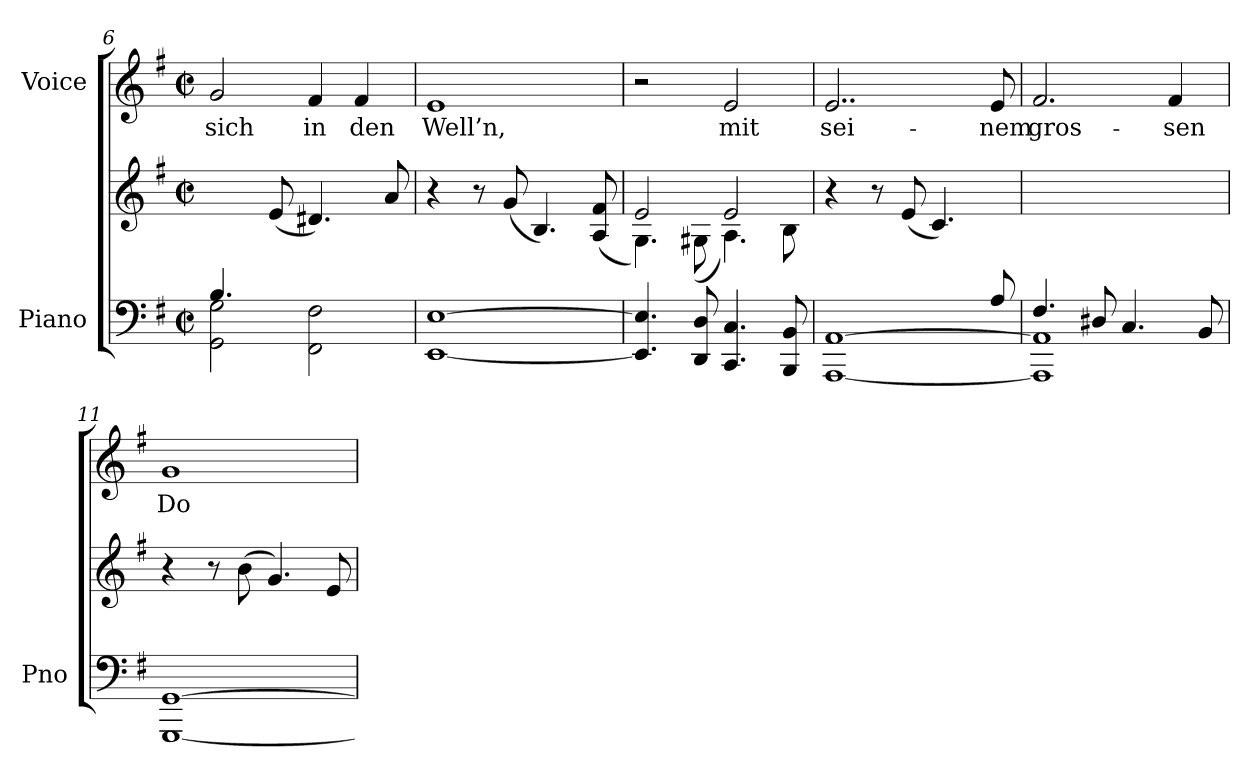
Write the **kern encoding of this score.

**kern	**kern	**kern	**text
*part2	*part2	*part1	*part1
*staff3	*staff2	*staff1	*staff1
*I"Piano	*	*I"Voice	*
*I'Pno	*	*	*
!!LO:LB:g=z
*clefF4	*clefG2	*clefG2	*
*k[f#]	*k[f#]	*k[f#]	*
*M2/2	*M2/2	*M2/2	*
*met(c|)	*met(c|)	*met(c|)	*
=6	=6	=6	=6
*^	*	*	*
!	!	!	!	!LO:LY:b
4.B/	2GG\ 2G\	4.ryy	2g/	sich
2ryy	.	(<8e/	.	.
!	!	!	!	!LO:LY:b
.	2FF#\ 2F#\	4.d#X/)	4f#/	in
!	!	!	!	!LO:LY:b
.	.	.	4f#/	den
8ryy	.	8a/	.	.
*v	*v	*	*	*
=7	=7	=7	=7
!	!	!	!LO:LY:b
[1EE [1E	4r	1e	Well’n,
.	8r	.	.
.	(<8g/	.	.
.	4.B/)	.	.
.	(<8A/ 8f#/	.	.
=8	=8	=8	=8
*	*^	*	*
4.EE/] 4.E/]	2e/	4.G\)	2r	.
8DD/ 8D/	.	(<8G#X\	.	.
!	!	!	!	!LO:LY:b
4.CC/ 4.C/	2e/	4.A\)	2e/	mit
8BBB/ 8BB/	.	8B\	.	.
=9	=9	=9	=9	=9
*^	*	*	*	*
!	!	!	!	!	!LO:LY:b
*	*	*v	*v	*	*
2..ryy	[1AAA [1AA	4r	2..e/	sei-
.	.	8r	.	.
.	.	(<8e/	.	.
.	.	4.c/)	.	.
!	!	!	!	!LO:LY:b
8A/	.	8ryy	8e/	-nem
=10	=10	=10	=10	=10
!	!	!	!	!LO:LY:b
4.F#/	1AAA] 1AA]	1ryy	2.f#/	gros-
8D#X/	.	.	.	.
4.C/	.	.	.	.
!	!	!	!	!LO:LY:b
.	.	.	4f#/	-sen
8BB/	.	.	.	.
*v	*v	*	*	*
=11	=11	=11	=11
!	!	!	!LO:LY:b
[1GGG [1GG	4r	1g	Do-
.	8r	.	.
.	(>8b\	.	.
.	4.g/)	.	.
.	8e/	.	.
=	=	=	=
*-	*-	*-	*-
